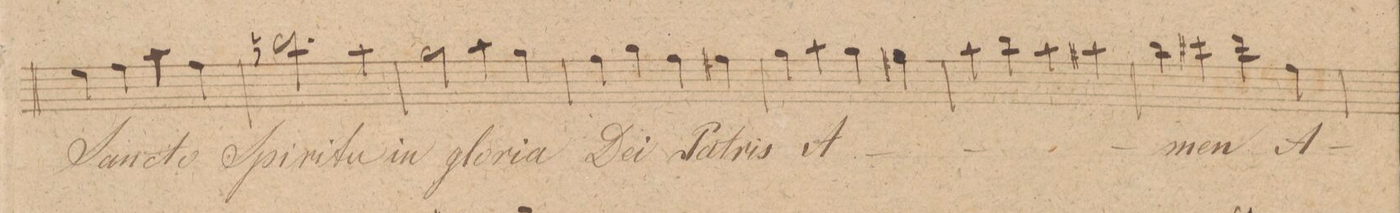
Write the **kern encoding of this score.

**kern	**text	**dynam
*I"Alto.	*	*
*clefC3	*	*
*k[f#c#g#]	*	*
*met(c|)	*	*
*M2/2	*	*
4f#\	San-	.
4g#\	-cto	.
4b\	Spi-	.
4g#\	-ri-	.
=235	=235	=235
2.ccn\	-tu	.
4b\	in	.
=236	=236	=236
2a\	glo-	.
4b\	-ri-	.
4a\	-a	.
=237	=237	=237
4g#\	De-	.
4a\	-i	.
4g#\	Pa-	.
4g#X\	-tris	.
=238	=238	=238
4a\	A-	.
4b\	.	.
4a\	.	.
4a#X\	.	.
=239	=239	=239
4b\	.	.
4cc#\	.	.
4b\	.	.
4b#X\	.	.
=240	=240	=240
4cc#\	-men	.
4dd#X\	.	.
4ee\	.	.
4g#\	A-	.
=241	=241	=241
*-	*-	*-
